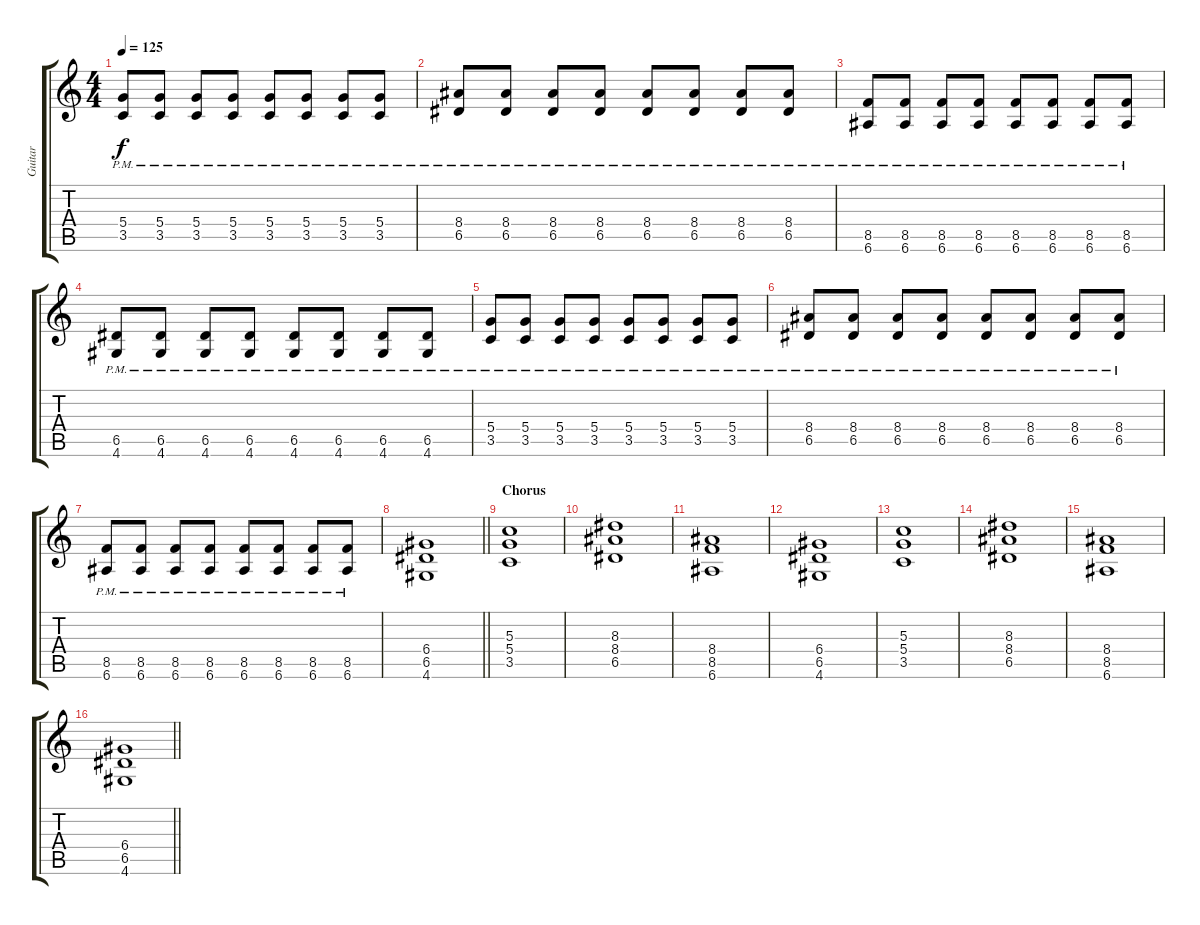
\track ("Guitar" "Guitar") {instrument overdrivenguitar}
\staff {score tabs}
\tuning (E4 B3 G3 D3 A2 E2) {hide}
\ts (4 4)
\tempo 125
\clef g2
\ks c
(5.4{pm} 3.5{pm}).8{dy f} (5.4{pm} 3.5{pm}).8 (5.4{pm} 3.5{pm}).8 (5.4{pm} 3.5{pm}).8 (5.4{pm} 3.5{pm}).8 (5.4{pm} 3.5{pm}).8 (5.4{pm} 3.5{pm}).8 (5.4{pm} 3.5{pm}).8 |
(8.4{pm} 6.5{pm}).8 (8.4{pm} 6.5{pm}).8 (8.4{pm} 6.5{pm}).8 (8.4{pm} 6.5{pm}).8 (8.4{pm} 6.5{pm}).8 (8.4{pm} 6.5{pm}).8 (8.4{pm} 6.5{pm}).8 (8.4{pm} 6.5{pm}).8 |
(8.5{pm} 6.6{pm}).8 (8.5{pm} 6.6{pm}).8 (8.5{pm} 6.6{pm}).8 (8.5{pm} 6.6{pm}).8 (8.5{pm} 6.6{pm}).8 (8.5{pm} 6.6{pm}).8 (8.5{pm} 6.6{pm}).8 (8.5{pm} 6.6{pm}).8 |
(6.5{pm} 4.6{pm}).8 (6.5{pm} 4.6{pm}).8 (6.5{pm} 4.6{pm}).8 (6.5{pm} 4.6{pm}).8 (6.5{pm} 4.6{pm}).8 (6.5{pm} 4.6{pm}).8 (6.5{pm} 4.6{pm}).8 (6.5{pm} 4.6{pm}).8 |
(5.4{pm} 3.5{pm}).8 (5.4{pm} 3.5{pm}).8 (5.4{pm} 3.5{pm}).8 (5.4{pm} 3.5{pm}).8 (5.4{pm} 3.5{pm}).8 (5.4{pm} 3.5{pm}).8 (5.4{pm} 3.5{pm}).8 (5.4{pm} 3.5{pm}).8 |
(8.4{pm} 6.5{pm}).8 (8.4{pm} 6.5{pm}).8 (8.4{pm} 6.5{pm}).8 (8.4{pm} 6.5{pm}).8 (8.4{pm} 6.5{pm}).8 (8.4{pm} 6.5{pm}).8 (8.4{pm} 6.5{pm}).8 (8.4{pm} 6.5{pm}).8 |
(8.5{pm} 6.6{pm}).8 (8.5{pm} 6.6{pm}).8 (8.5{pm} 6.6{pm}).8 (8.5{pm} 6.6{pm}).8 (8.5{pm} 6.6{pm}).8 (8.5{pm} 6.6{pm}).8 (8.5{pm} 6.6{pm}).8 (8.5{pm} 6.6{pm}).8 |
\barLineRight lightlight
(6.4 6.5 4.6).1 |
\section ("" "Chorus")
(5.3 5.4 3.5).1 |
(8.3 8.4 6.5).1 |
(8.4 8.5 6.6).1 |
(6.4 6.5 4.6).1 |
(5.3 5.4 3.5).1 |
(8.3 8.4 6.5).1 |
(8.4 8.5 6.6).1 |
\barLineRight lightlight
(6.4 6.5 4.6).1
